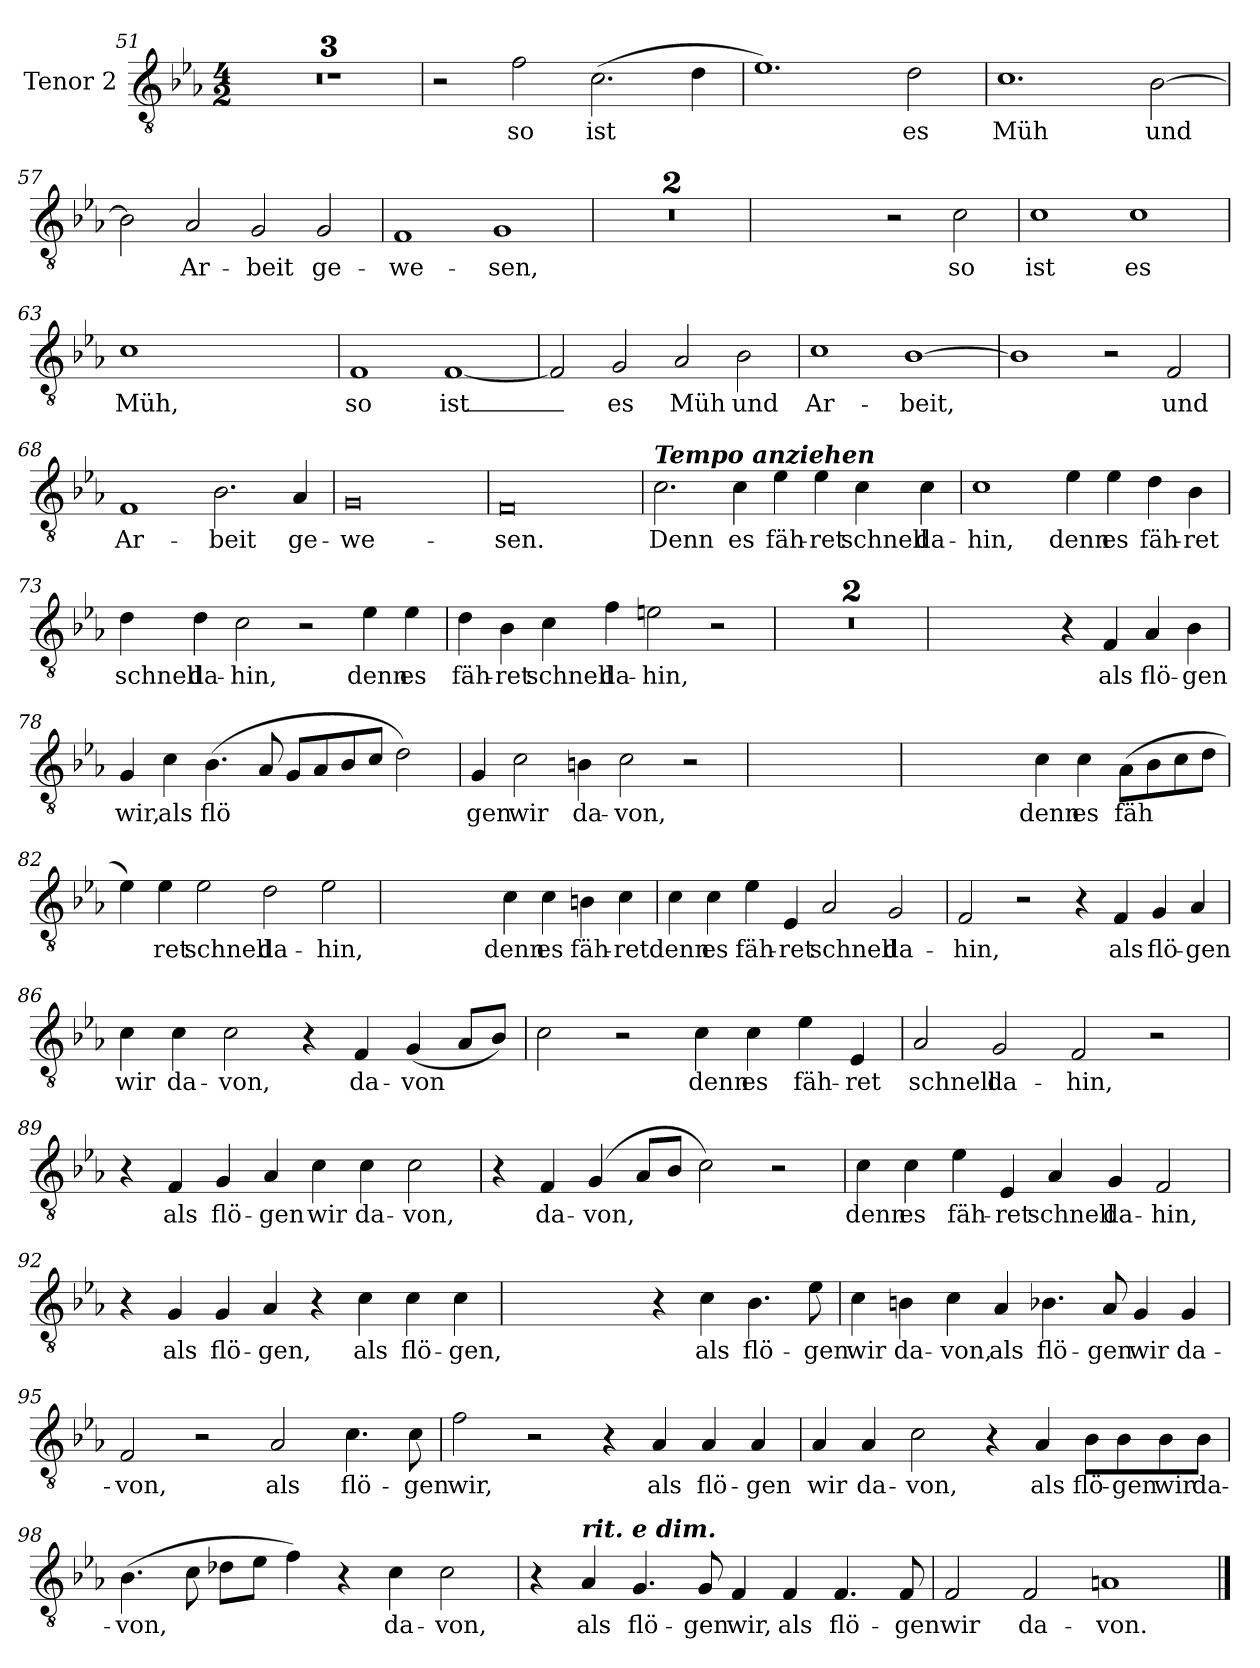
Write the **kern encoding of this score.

**kern	**text
*part1	*part1
*staff1	*staff1
*I"Tenor 2	*
*I'T 2	*
*clefGv2	*
*k[b-e-a-]	*
*M4/2	*
=51	=51
0r	.
=52	=52
0r	.
=53	=53
0r	.
=54	=54
2r	.
!	!LO:LY:b
2f\	so
!	!LO:LY:b
(2.c\	ist
4d\	.
=55	=55
1.e-)	.
!	!LO:LY:b
2d\	es
!!LO:LB:g=z
=56	=56
!	!LO:LY:b
1.c	Müh
!	!LO:LY:b
[2B-\	und
=57	=57
2B-\]	.
!	!LO:LY:b
2A-/	Ar-
!	!LO:LY:b
2G/	beit
!	!LO:LY:b
2G/	ge-
=58	=58
!	!LO:LY:b
1F	we-
!	!LO:LY:b
1G	sen,
!!LO:LB:g=z
=59	=59
0r	.
=60	=60
0r	.
=61	=61
2ryy	.
2ryy	.
2r	.
!	!LO:LY:b
2c\	so
=62	=62
!	!LO:LY:b
1c	ist
!	!LO:LY:b
1c	es
=63	=63
!	!LO:LY:b
1c	Müh,
2ryy	.
2ryy	.
=64	=64
!	!LO:LY:b
1F	so
!	!LO:LY:b
[1F	ist_-
!!LO:LB:g=z
=65	=65
!	!LO:LY:b
2F/]	_
!	!LO:LY:b
2G/	es
!	!LO:LY:b
2A-/	Müh
!	!LO:LY:b
2B-\	und
!!LO:PB:g=z
=66	=66
!	!LO:LY:b
1c	Ar-
!	!LO:LY:b
[1B-	beit,
=67	=67
1B-]	.
2r	.
!	!LO:LY:b
2F/	und
=68	=68
!	!LO:LY:b
1F	Ar-
!	!LO:LY:b
2.B-\	beit
!	!LO:LY:b
4A-/	ge-
=69	=69
!	!LO:LY:b
0G	we-
=70	=70
!	!LO:LY:b
0F	sen.
!!LO:LB:g=z
=71	=71
!LO:TX:a:Bi:t=Tempo anziehen	!
!	!LO:LY:b
2.c\	Denn
!	!LO:LY:b
4c\	es
!	!LO:LY:b
4e-\	fäh-
!	!LO:LY:b
4e-\	ret
!	!LO:LY:b
4c\	schnell
!	!LO:LY:b
4c\	da-
=72	=72
!	!LO:LY:b
1c	hin,
!	!LO:LY:b
4e-\	denn
!	!LO:LY:b
4e-\	es
!	!LO:LY:b
4d\	fäh-
!	!LO:LY:b
4B-\	ret
!!LO:LB:g=z
=73	=73
!	!LO:LY:b
4d\	schnell
!	!LO:LY:b
4d\	da-
!	!LO:LY:b
2c\	hin,
2r	.
!	!LO:LY:b
4e-\	denn
!	!LO:LY:b
4e-\	es
=74	=74
!	!LO:LY:b
4d\	fäh-
!	!LO:LY:b
4B-\	ret
!	!LO:LY:b
4c\	schnell
!	!LO:LY:b
4f\	da-
!	!LO:LY:b
2en\	hin,
2r	.
=75	=75
0r	.
=76	=76
0r	.
=77	=77
2ryy	.
2ryy	.
4r	.
!	!LO:LY:b
4F/	als
!	!LO:LY:b
4A-/	flö-
!	!LO:LY:b
4B-\	gen
!!LO:LB:g=z
=78	=78
!	!LO:LY:b
4G/	wir,
!	!LO:LY:b
4c\	als
!	!LO:LY:b
(4.B-\	flö
8A-/	.
8G/L	.
8A-/	.
8B-/	.
8c/J	.
2d\)	.
=79	=79
!	!LO:LY:b
4G/	gen
!	!LO:LY:b
2c\	wir
!	!LO:LY:b
4Bn\	da-
!	!LO:LY:b
2c\	von,
2r	.
=80	=80
0ryy	.
=81	=81
2ryy	.
2ryy	.
!	!LO:LY:b
4c\	denn
!	!LO:LY:b
4c\	es
!	!LO:LY:b
(8A-\L	fäh
8B-\	.
8c\	.
8d\J	.
!!LO:LB:g=z
=82	=82
4e-\)	.
!	!LO:LY:b
4e-\	ret
!	!LO:LY:b
2e-\	schnell
!	!LO:LY:b
2d\	da-
!	!LO:LY:b
2e-\	hin,
!!LO:LB:g=z
=83	=83
2ryy	.
2ryy	.
!	!LO:LY:b
4c\	denn
!	!LO:LY:b
4c\	es
!	!LO:LY:b
4Bn\	fäh-
!	!LO:LY:b
4c\	ret
=84	=84
!	!LO:LY:b
4c\	denn
!	!LO:LY:b
4c\	es
!	!LO:LY:b
4e-\	fäh-
!	!LO:LY:b
4E-/	ret
!	!LO:LY:b
2A-/	schnell
!	!LO:LY:b
2G/	da-
=85	=85
!	!LO:LY:b
2F/	hin,
2r	.
4r	.
!	!LO:LY:b
4F/	als
!	!LO:LY:b
4G/	flö-
!	!LO:LY:b
4A-/	gen
=86	=86
!	!LO:LY:b
4c\	wir
!	!LO:LY:b
4c\	da-
!	!LO:LY:b
2c\	von,
4r	.
!	!LO:LY:b
4F/	da-
!	!LO:LY:b
(4G/	von
8A-/L	.
8B-/J)	.
!!LO:LB:g=z
=87	=87
!	!LO:LY:b
2c\	_
2r	.
!	!LO:LY:b
4c\	denn
!	!LO:LY:b
4c\	es
!	!LO:LY:b
4e-\	fäh-
!	!LO:LY:b
4E-/	ret
=88	=88
!	!LO:LY:b
2A-/	schnell
!	!LO:LY:b
2G/	da-
!	!LO:LY:b
2F/	hin,
2r	.
=89	=89
4r	.
!	!LO:LY:b
4F/	als
!	!LO:LY:b
4G/	flö-
!	!LO:LY:b
4A-/	gen
!	!LO:LY:b
4c\	wir
!	!LO:LY:b
4c\	da-
!	!LO:LY:b
2c\	von,
!!LO:LB:g=z
=90	=90
4r	.
!	!LO:LY:b
4F/	da-
!	!LO:LY:b
(4G/	von,
8A-/L	.
8B-/J	.
2c\)	.
2r	.
=91	=91
!	!LO:LY:b
4c\	denn
!	!LO:LY:b
4c\	es
!	!LO:LY:b
4e-\	fäh-
!	!LO:LY:b
4E-/	ret
!	!LO:LY:b
4A-/	schnell
!	!LO:LY:b
4G/	da-
!	!LO:LY:b
2F/	hin,
=92	=92
4r	.
!	!LO:LY:b
4G/	als
!	!LO:LY:b
4G/	flö-
!	!LO:LY:b
4A-/	gen,
4r	.
!	!LO:LY:b
4c\	als
!	!LO:LY:b
4c\	flö-
!	!LO:LY:b
4c\	gen,
!!LO:LB:g=z
=93	=93
2ryy	.
2ryy	.
4r	.
!	!LO:LY:b
4c\	als
!	!LO:LY:b
4.B-\	flö-
!	!LO:LY:b
8e-\	gen
=94	=94
!	!LO:LY:b
4c\	wir
!	!LO:LY:b
4Bn\	da-
!	!LO:LY:b
4c\	von,
!	!LO:LY:b
4A-/	als
!	!LO:LY:b
4.B-X\	flö-
!	!LO:LY:b
8A-/	gen
!	!LO:LY:b
4G/	wir
!	!LO:LY:b
4G/	da-
=95	=95
!	!LO:LY:b
2F/	von,
2r	.
!	!LO:LY:b
2A-/	als
!	!LO:LY:b
4.c\	flö-
!	!LO:LY:b
8c\	gen
!!LO:LB:g=z
=96	=96
!	!LO:LY:b
2f\	wir,
2r	.
4r	.
!	!LO:LY:b
4A-/	als
!	!LO:LY:b
4A-/	flö-
!	!LO:LY:b
4A-/	gen
=97	=97
!	!LO:LY:b
4A-/	wir
!	!LO:LY:b
4A-/	da-
!	!LO:LY:b
2c\	von,
4r	.
!	!LO:LY:b
4A-/	als
!	!LO:LY:b
8B-\L	flö-
!	!LO:LY:b
8B-\	gen
!	!LO:LY:b
8B-\	wir
!	!LO:LY:b
8B-\J	da-
!!LO:LB:g=z
=98	=98
!	!LO:LY:b
(4.B-\	von,
8c\	.
8d-X\L	.
8e-\J	.
4f\)	.
4r	.
!	!LO:LY:b
4c\	da-
!	!LO:LY:b
2c\	von,
=99	=99
4r	.
!LO:TX:a:Bi:t=rit. e dim.	!
!	!LO:LY:b
4A-/	als
!	!LO:LY:b
4.G/	flö-
!	!LO:LY:b
8G/	gen
!	!LO:LY:b
4F/	wir,
!	!LO:LY:b
4F/	als
!	!LO:LY:b
4.F/	flö-
!	!LO:LY:b
8F/	gen
=100	=100
!	!LO:LY:b
2F/	wir
!	!LO:LY:b
2F/	da-
!	!LO:LY:b
1An>	von.
==	==
*-	*-
